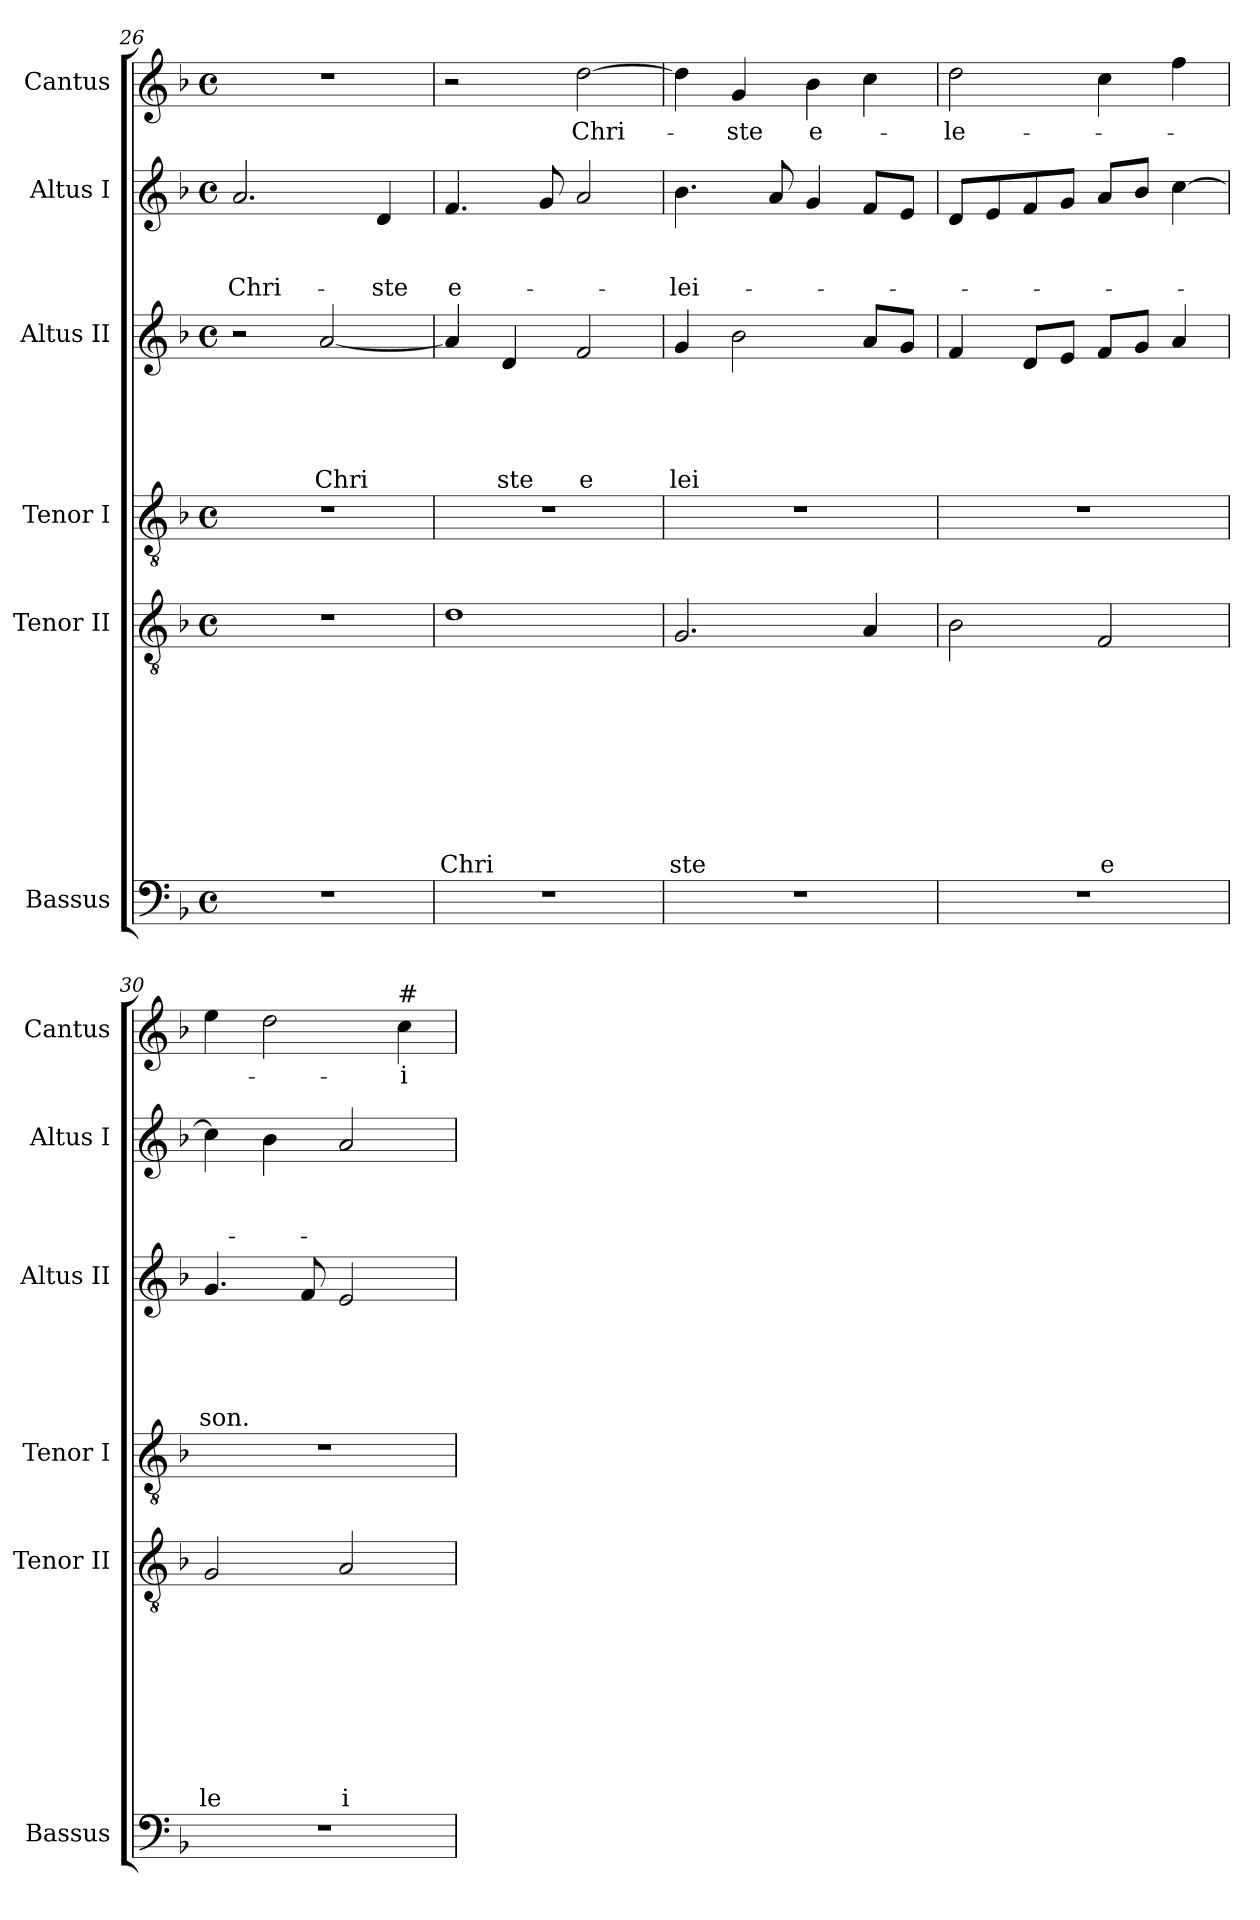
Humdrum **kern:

**kern	**kern	**text	**text	**text	**text	**text	**text	**text	**text	**text	**kern	**kern	**text	**text	**text	**text	**text	**kern	**text	**text	**text	**kern	**text
*part6	*part5	*part5	*part5	*part5	*part5	*part5	*part5	*part5	*part5	*part5	*part4	*part3	*part3	*part3	*part3	*part3	*part3	*part2	*part2	*part2	*part2	*part1	*part1
*staff6	*staff5	*staff5	*staff5	*staff5	*staff5	*staff5	*staff5	*staff5	*staff5	*staff5	*staff4	*staff3	*staff3	*staff3	*staff3	*staff3	*staff3	*staff2	*staff2	*staff2	*staff2	*staff1	*staff1
*I"Bassus	*I"Tenor II	*	*	*	*	*	*	*	*	*	*I"Tenor I	*I"Altus II	*	*	*	*	*	*I"Altus I	*	*	*	*I"Cantus	*
*I'Bassus	*I'Tenor II	*	*	*	*	*	*	*	*	*	*I'Tenor I	*I'Altus II	*	*	*	*	*	*I'Altus I	*	*	*	*I'Cantus	*
!!LO:LB:g=z
*clefF4	*clefGv2	*	*	*	*	*	*	*	*	*	*clefGv2	*clefG2	*	*	*	*	*	*clefG2	*	*	*	*clefG2	*
*k[b-]	*k[b-]	*	*	*	*	*	*	*	*	*	*k[b-]	*k[b-]	*	*	*	*	*	*k[b-]	*	*	*	*k[b-]	*
*F:	*F:	*	*	*	*	*	*	*	*	*	*F:	*F:	*	*	*	*	*	*F:	*	*	*	*F:	*
*M4/4	*M4/4	*	*	*	*	*	*	*	*	*	*M4/4	*M4/4	*	*	*	*	*	*M4/4	*	*	*	*M4/4	*
*met(c)	*met(c)	*	*	*	*	*	*	*	*	*	*met(c)	*met(c)	*	*	*	*	*	*met(c)	*	*	*	*met(c)	*
=26	=26	=26	=26	=26	=26	=26	=26	=26	=26	=26	=26	=26	=26	=26	=26	=26	=26	=26	=26	=26	=26	=26	=26
!	!	!	!	!	!	!	!	!	!	!	!	!	!	!	!	!	!	!	!	!	!LO:LY:b	!	!
1r	1r	.	.	.	.	.	.	.	.	.	1r	2r	.	.	.	.	.	2.a/	.	.	Chri-	1r	.
!	!	!	!	!	!	!	!	!	!	!	!	!	!	!	!	!	!LO:LY:b	!	!	!	!	!	!
.	.	.	.	.	.	.	.	.	.	.	.	[<2a/	.	.	.	.	Chri	.	.	.	.	.	.
!	!	!	!	!	!	!	!	!	!	!	!	!	!	!	!	!	!	!	!	!	!LO:LY:b	!	!
.	.	.	.	.	.	.	.	.	.	.	.	.	.	.	.	.	.	4d/	.	.	-ste	.	.
=27	=27	=27	=27	=27	=27	=27	=27	=27	=27	=27	=27	=27	=27	=27	=27	=27	=27	=27	=27	=27	=27	=27	=27
!	!	!	!	!	!	!	!	!	!	!LO:LY:b	!	!	!	!	!	!	!	!	!	!	!LO:LY:b	!	!
1r	1d	.	.	.	.	.	.	.	.	Chri	1r	4a/]	.	.	.	.	.	4.f/	.	.	e-	2r	.
!	!	!	!	!	!	!	!	!	!	!	!	!	!	!	!	!	!LO:LY:b	!	!	!	!	!	!
.	.	.	.	.	.	.	.	.	.	.	.	4d/	.	.	.	.	ste	.	.	.	.	.	.
.	.	.	.	.	.	.	.	.	.	.	.	.	.	.	.	.	.	8g/	.	.	.	.	.
!	!	!	!	!	!	!	!	!	!	!	!	!	!	!	!	!	!LO:LY:b	!	!	!	!	!	!LO:LY:b
.	.	.	.	.	.	.	.	.	.	.	.	2f/	.	.	.	.	e	2a/	.	.	.	[>2dd\	Chri-
=28	=28	=28	=28	=28	=28	=28	=28	=28	=28	=28	=28	=28	=28	=28	=28	=28	=28	=28	=28	=28	=28	=28	=28
!	!	!	!	!	!	!	!	!	!	!LO:LY:b	!	!	!	!	!	!	!LO:LY:b	!	!	!	!LO:LY:b	!	!
1r	2.G/	.	.	.	.	.	.	.	.	ste	1r	4g/	.	.	.	.	lei	4.b-\	.	.	-lei-	4dd\]	.
!	!	!	!	!	!	!	!	!	!	!	!	!	!	!	!	!	!	!	!	!	!	!	!LO:LY:b
.	.	.	.	.	.	.	.	.	.	.	.	2b-\	.	.	.	.	.	.	.	.	.	4g/	-ste
.	.	.	.	.	.	.	.	.	.	.	.	.	.	.	.	.	.	8a/	.	.	.	.	.
!	!	!	!	!	!	!	!	!	!	!	!	!	!	!	!	!	!	!	!	!	!	!	!LO:LY:b
.	.	.	.	.	.	.	.	.	.	.	.	.	.	.	.	.	.	4g/	.	.	.	4b-\	e-
.	4A/	.	.	.	.	.	.	.	.	.	.	8a/L	.	.	.	.	.	8f/L	.	.	.	4cc\	.
.	.	.	.	.	.	.	.	.	.	.	.	8g/J	.	.	.	.	.	8e/J	.	.	.	.	.
=29	=29	=29	=29	=29	=29	=29	=29	=29	=29	=29	=29	=29	=29	=29	=29	=29	=29	=29	=29	=29	=29	=29	=29
!	!	!	!	!	!	!	!	!	!	!	!	!	!	!	!	!	!	!	!	!	!	!	!LO:LY:b
1r	2B-\	.	.	.	.	.	.	.	.	.	1r	4f/	.	.	.	.	.	8d/L	.	.	.	2dd\	-le-
.	.	.	.	.	.	.	.	.	.	.	.	.	.	.	.	.	.	8e/	.	.	.	.	.
.	.	.	.	.	.	.	.	.	.	.	.	8d/L	.	.	.	.	.	8f/	.	.	.	.	.
.	.	.	.	.	.	.	.	.	.	.	.	8e/J	.	.	.	.	.	8g/J	.	.	.	.	.
!	!	!	!	!	!	!	!	!	!	!LO:LY:b	!	!	!	!	!	!	!	!	!	!	!	!	!
.	2F/	.	.	.	.	.	.	.	.	e	.	8f/L	.	.	.	.	.	8a/L	.	.	.	4cc\	.
.	.	.	.	.	.	.	.	.	.	.	.	8g/J	.	.	.	.	.	8b-/J	.	.	.	.	.
.	.	.	.	.	.	.	.	.	.	.	.	4a/	.	.	.	.	.	[>4cc\	.	.	.	4ff\	.
=30	=30	=30	=30	=30	=30	=30	=30	=30	=30	=30	=30	=30	=30	=30	=30	=30	=30	=30	=30	=30	=30	=30	=30
!	!	!	!	!	!	!	!	!	!	!LO:LY:b	!	!	!	!	!	!	!LO:LY:b	!	!	!	!	!	!
1r	2G/	.	.	.	.	.	.	.	.	le	1r	4.g/	.	.	.	.	son.	4cc\]	.	.	.	4ee\	.
.	.	.	.	.	.	.	.	.	.	.	.	.	.	.	.	.	.	4b-\	.	.	.	2dd\	.
.	.	.	.	.	.	.	.	.	.	.	.	8f/	.	.	.	.	.	.	.	.	.	.	.
!	!	!	!	!	!	!	!	!	!	!LO:LY:b	!	!	!	!	!	!	!	!	!	!	!	!	!
.	2A/	.	.	.	.	.	.	.	.	i	.	2e/	.	.	.	.	.	2a/	.	.	.	.	.
!	!	!	!	!	!	!	!	!	!	!	!	!	!	!	!	!	!	!	!	!	!	!LO:TX:a:t=#	!
!	!	!	!	!	!	!	!	!	!	!	!	!	!	!	!	!	!	!	!	!	!	!	!LO:LY:b
.	.	.	.	.	.	.	.	.	.	.	.	.	.	.	.	.	.	.	.	.	.	4cc\	-i-
=	=	=	=	=	=	=	=	=	=	=	=	=	=	=	=	=	=	=	=	=	=	=	=
*-	*-	*-	*-	*-	*-	*-	*-	*-	*-	*-	*-	*-	*-	*-	*-	*-	*-	*-	*-	*-	*-	*-	*-
